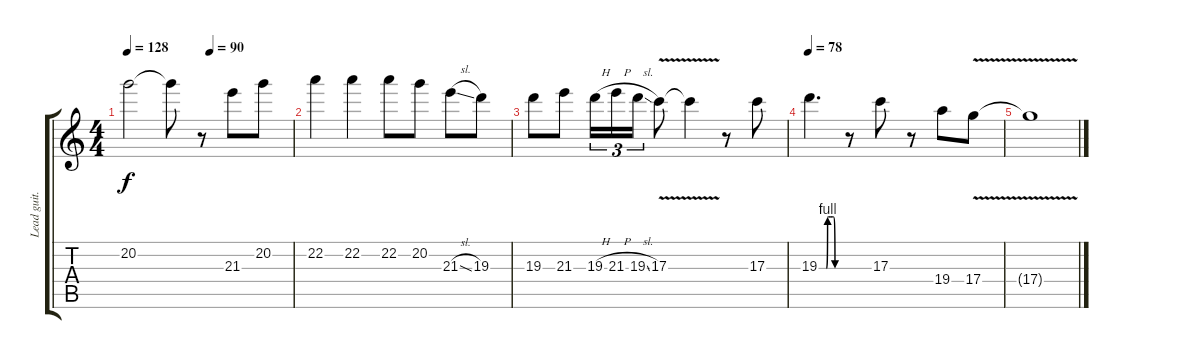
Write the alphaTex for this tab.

\track ("Lead guit." "Lead guit.") {instrument overdrivenguitar}
\staff {score tabs}
\tuning (E4 B3 G3 D3 A2 E2) {hide}
\ts (4 4)
\tempo 128
\tempo (90 0.5)
\clef g2
\ks c
20.2{t}.2{dy f} 20.2{t}.8 r.8 21.3.8 20.2.8 |
22.2.4 22.2.4 22.2.8 20.2.8 21.3{sl}.8 19.3.8 |
19.3.8 21.3.8 19.3{h}.16{tu (3 2)} 21.3{h}.16{tu (3 2)} 19.3{sl}.16{tu (3 2)} 17.3{v}.8 17.3{t}.4 r.8 17.3.8 |
\tempo 78
19.3{be (custom 0 0 20 0 23 4 26 4 30 4 35 4 39 4 43 0 50 0 60 0)}.4{d} r.8 17.3.8 r.8 19.4.8 17.4{v}.8 |
17.4{t}.1
